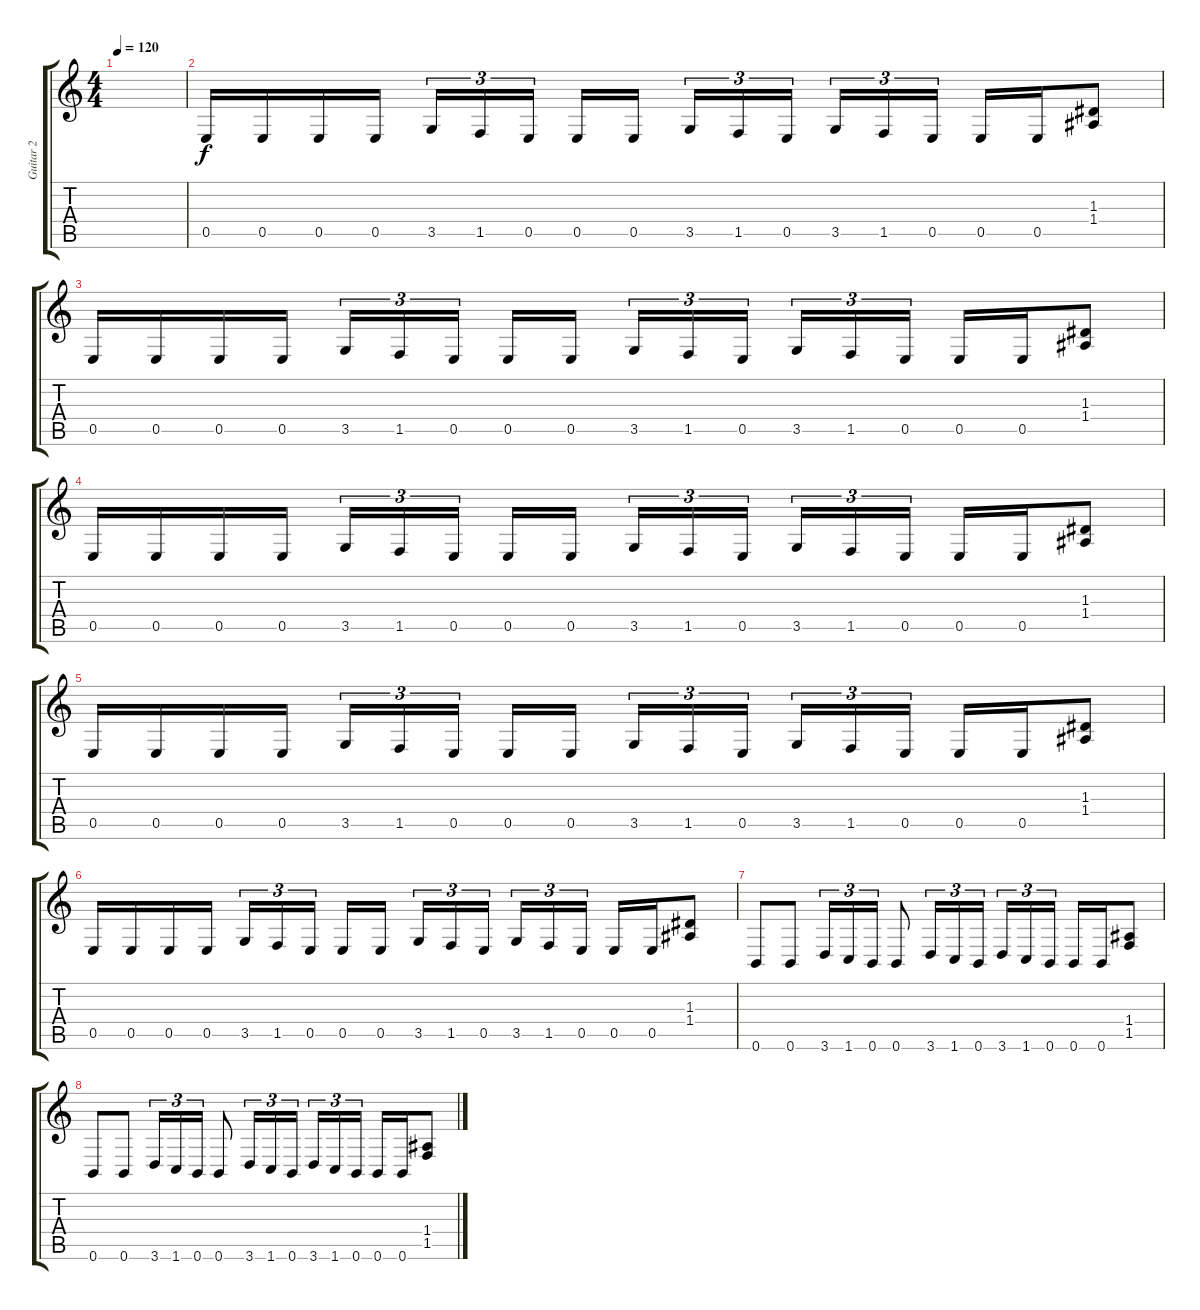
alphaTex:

\track ("Guitar 2" "Guitar 2") {instrument distortionguitar}
\staff {score tabs}
\tuning (B3 Gb3 D3 A2 E2 B1) {hide}
\ts (4 4)
\tempo 120
\clef g2
\ks c
|
0.5.16 0.5.16 0.5.16 0.5.16 3.5.16{tu (3 2)} 1.5.16{tu (3 2)} 0.5.16{tu (3 2)} 0.5.16 0.5.16 3.5.16{tu (3 2)} 1.5.16{tu (3 2)} 0.5.16{tu (3 2)} 3.5.16{tu (3 2)} 1.5.16{tu (3 2)} 0.5.16{tu (3 2)} 0.5.16 0.5.16 (1.3 1.4).8 |
0.5.16 0.5.16 0.5.16 0.5.16 3.5.16{tu (3 2)} 1.5.16{tu (3 2)} 0.5.16{tu (3 2)} 0.5.16 0.5.16 3.5.16{tu (3 2)} 1.5.16{tu (3 2)} 0.5.16{tu (3 2)} 3.5.16{tu (3 2)} 1.5.16{tu (3 2)} 0.5.16{tu (3 2)} 0.5.16 0.5.16 (1.3 1.4).8 |
0.5.16 0.5.16 0.5.16 0.5.16 3.5.16{tu (3 2)} 1.5.16{tu (3 2)} 0.5.16{tu (3 2)} 0.5.16 0.5.16 3.5.16{tu (3 2)} 1.5.16{tu (3 2)} 0.5.16{tu (3 2)} 3.5.16{tu (3 2)} 1.5.16{tu (3 2)} 0.5.16{tu (3 2)} 0.5.16 0.5.16 (1.3 1.4).8 |
0.5.16 0.5.16 0.5.16 0.5.16 3.5.16{tu (3 2)} 1.5.16{tu (3 2)} 0.5.16{tu (3 2)} 0.5.16 0.5.16 3.5.16{tu (3 2)} 1.5.16{tu (3 2)} 0.5.16{tu (3 2)} 3.5.16{tu (3 2)} 1.5.16{tu (3 2)} 0.5.16{tu (3 2)} 0.5.16 0.5.16 (1.3 1.4).8 |
0.5.16 0.5.16 0.5.16 0.5.16 3.5.16{tu (3 2)} 1.5.16{tu (3 2)} 0.5.16{tu (3 2)} 0.5.16 0.5.16 3.5.16{tu (3 2)} 1.5.16{tu (3 2)} 0.5.16{tu (3 2)} 3.5.16{tu (3 2)} 1.5.16{tu (3 2)} 0.5.16{tu (3 2)} 0.5.16 0.5.16 (1.3 1.4).8 |
0.6.8 0.6.8 3.6.16{tu (3 2)} 1.6.16{tu (3 2)} 0.6.16{tu (3 2)} 0.6.8 3.6.16{tu (3 2)} 1.6.16{tu (3 2)} 0.6.16{tu (3 2)} 3.6.16{tu (3 2)} 1.6.16{tu (3 2)} 0.6.16{tu (3 2)} 0.6.16 0.6.16 (1.4 1.5).8 |
0.6.8 0.6.8 3.6.16{tu (3 2)} 1.6.16{tu (3 2)} 0.6.16{tu (3 2)} 0.6.8 3.6.16{tu (3 2)} 1.6.16{tu (3 2)} 0.6.16{tu (3 2)} 3.6.16{tu (3 2)} 1.6.16{tu (3 2)} 0.6.16{tu (3 2)} 0.6.16 0.6.16 (1.4 1.5).8
